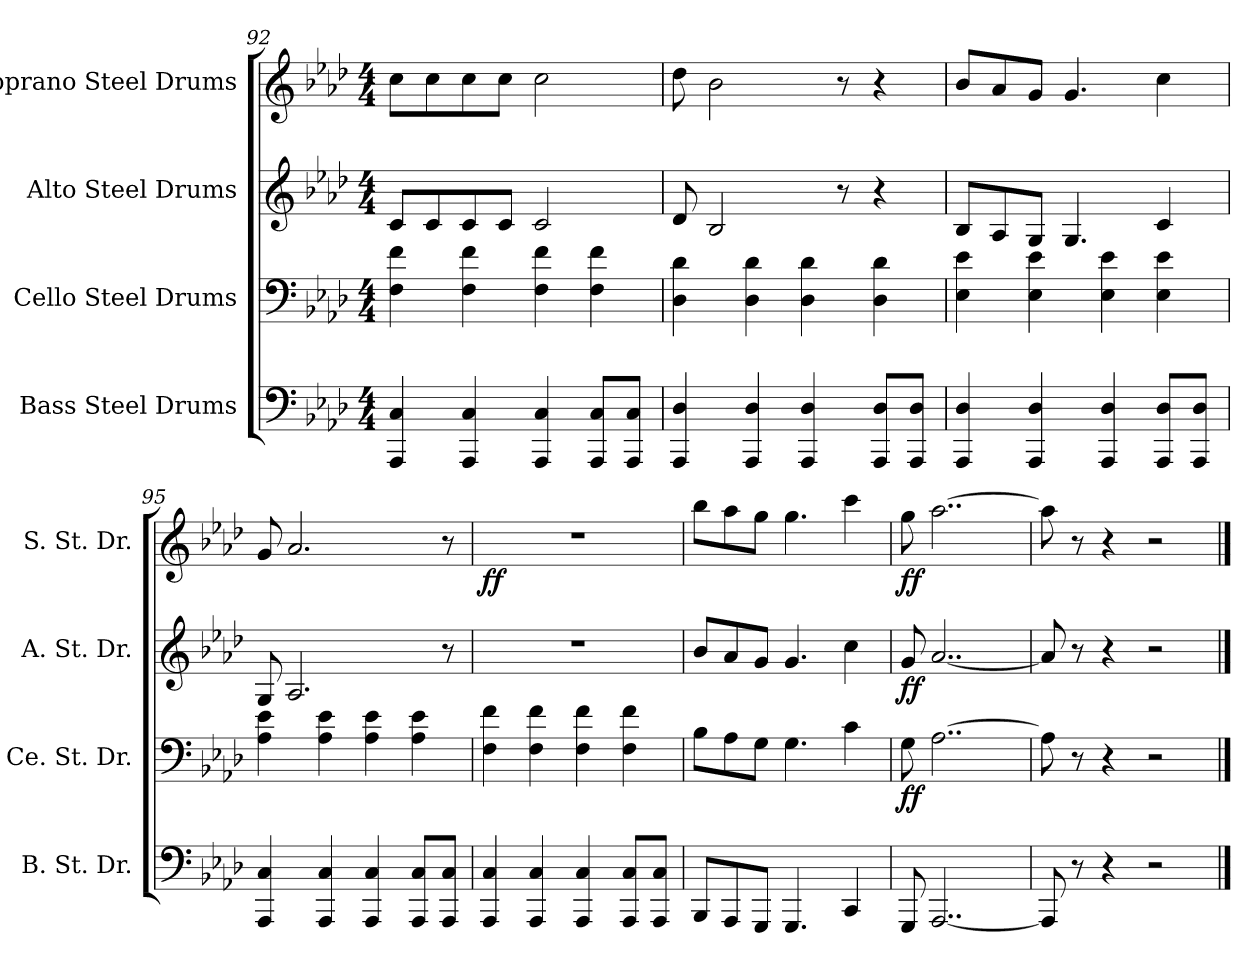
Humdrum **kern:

**kern	**kern	**dynam	**kern	**dynam	**kern	**dynam
*part4	*part3	*part3	*part2	*part2	*part1	*part1
*staff4	*staff3	*staff3	*staff2	*staff2	*staff1	*staff1
*I"Bass Steel Drums	*I"Cello Steel Drums	*	*I"Alto Steel Drums	*	*I"Soprano Steel Drums	*
*I'B. St. Dr.	*I'Ce. St. Dr.	*	*I'A. St. Dr.	*	*I'S. St. Dr.	*
!!LO:LB:g=z
*clefF4	*clefF4	*	*clefG2	*	*clefG2	*
*k[b-e-a-d-]	*k[b-e-a-d-]	*	*k[b-e-a-d-]	*	*k[b-e-a-d-]	*
*M4/4	*M4/4	*	*M4/4	*	*M4/4	*
=92	=92	=92	=92	=92	=92	=92
4AAA-/ 4C/	4F\ 4f\	.	8c/L	.	8cc\L	.
.	.	.	8c/	.	8cc\	.
4AAA-/ 4C/	4F\ 4f\	.	8c/	.	8cc\	.
.	.	.	8c/J	.	8cc\J	.
4AAA-/ 4C/	4F\ 4f\	.	2c/	.	2cc\	.
8AAA-/ 8C/L	4F\ 4f\	.	.	.	.	.
8AAA-/ 8C/J	.	.	.	.	.	.
=93	=93	=93	=93	=93	=93	=93
4AAA-/ 4D-/	4D-\ 4d-\	.	8d-/	.	8dd-\	.
.	.	.	2B-/	.	2b-\	.
4AAA-/ 4D-/	4D-\ 4d-\	.	.	.	.	.
4AAA-/ 4D-/	4D-\ 4d-\	.	.	.	.	.
.	.	.	8r	.	8r	.
8AAA-/ 8D-/L	4D-\ 4d-\	.	4r	.	4r	.
8AAA-/ 8D-/J	.	.	.	.	.	.
=94	=94	=94	=94	=94	=94	=94
4AAA-/ 4D-/	4E-\ 4e-\	.	8B-/L	.	8b-/L	.
.	.	.	8A-/	.	8a-/	.
4AAA-/ 4D-/	4E-\ 4e-\	.	8G/J	.	8g/J	.
.	.	.	4.G/	.	4.g/	.
4AAA-/ 4D-/	4E-\ 4e-\	.	.	.	.	.
8AAA-/ 8D-/L	4E-\ 4e-\	.	4c/	.	4cc\	.
8AAA-/ 8D-/J	.	.	.	.	.	.
=95	=95	=95	=95	=95	=95	=95
4AAA-/ 4C/	4A-\ 4e-\	.	8G/	.	8g/	.
.	.	.	2.A-/	.	2.a-/	.
4AAA-/ 4C/	4A-\ 4e-\	.	.	.	.	.
4AAA-/ 4C/	4A-\ 4e-\	.	.	.	.	.
8AAA-/ 8C/L	4A-\ 4e-\	.	.	.	.	.
8AAA-/ 8C/J	.	.	8r	.	8r	.
!!LO:LB:g=z
=96	=96	=96	=96	=96	=96	=96
!	!	!	!	!	!	!LO:DY:b
4AAA-/ 4C/	4F\ 4f\	.	1r	.	1r	ff
4AAA-/ 4C/	4F\ 4f\	.	.	.	.	.
4AAA-/ 4C/	4F\ 4f\	.	.	.	.	.
8AAA-/ 8C/L	4F\ 4f\	.	.	.	.	.
8AAA-/ 8C/J	.	.	.	.	.	.
=97	=97	=97	=97	=97	=97	=97
8BBB-/L	8B-\L	.	8b-/L	.	8bb-\L	.
8AAA-/	8A-\	.	8a-/	.	8aa-\	.
8GGG/J	8G\J	.	8g/J	.	8gg\J	.
4.GGG/	4.G\	.	4.g/	.	4.gg\	.
4CC/	4c\	.	4cc\	.	4ccc\	.
=98	=98	=98	=98	=98	=98	=98
!	!	!LO:DY:b	!	!LO:DY:b	!	!LO:DY:b
8GGG/	8G\	ff	8g/	ff	8gg\	ff
[2..AAA-/	[2..A-\	.	[2..a-/	.	[2..aa-\	.
=99	=99	=99	=99	=99	=99	=99
8AAA-/]	8A-\]	.	8a-/]	.	8aa-\]	.
8r	8r	.	8r	.	8r	.
4r	4r	.	4r	.	4r	.
2r	2r	.	2r	.	2r	.
==	==	==	==	==	==	==
*-	*-	*-	*-	*-	*-	*-
